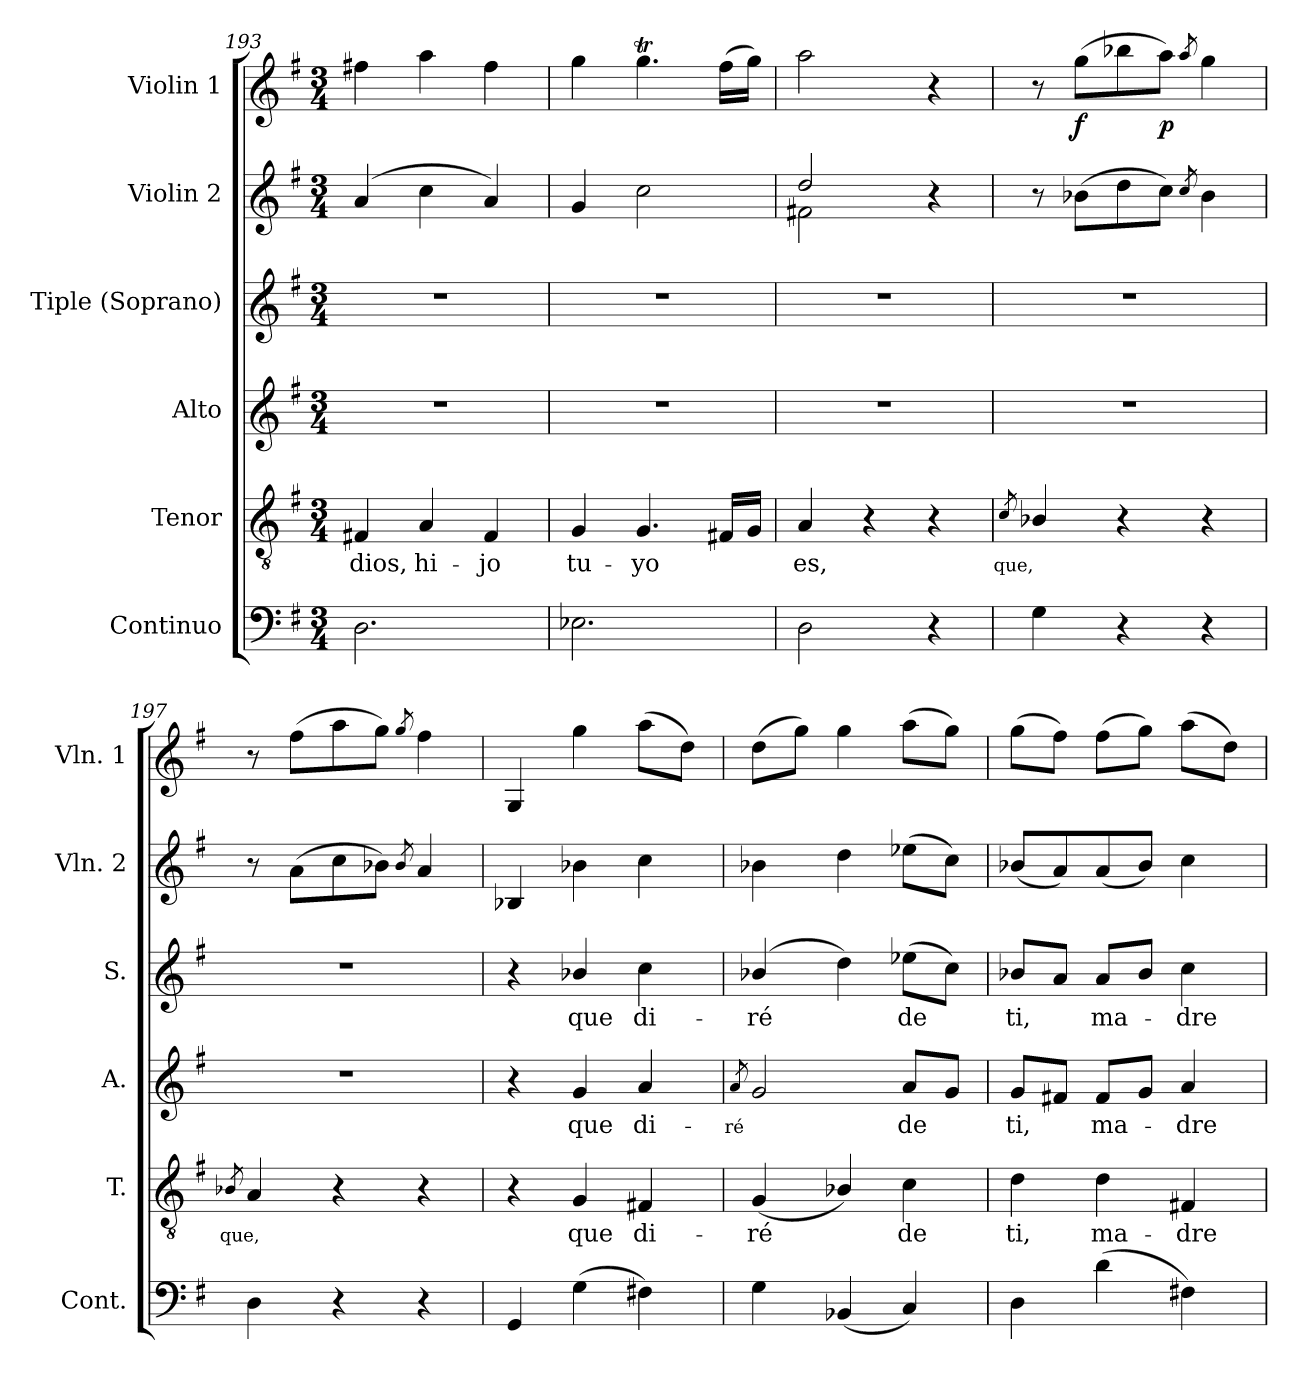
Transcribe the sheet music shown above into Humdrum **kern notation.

**kern	**kern	**text	**kern	**text	**kern	**text	**kern	**kern	**dynam
*part6	*part5	*part5	*part4	*part4	*part3	*part3	*part2	*part1	*part1
*staff6	*staff5	*staff5	*staff4	*staff4	*staff3	*staff3	*staff2	*staff1	*staff1
*I"Continuo	*I"Tenor	*	*I"Alto	*	*I"Tiple (Soprano)	*	*I"Violin 2	*I"Violin 1	*
*I'Cont.	*I'T.	*	*I'A.	*	*I'S.	*	*I'Vln. 2	*I'Vln. 1	*
*clefF4	*clefGv2	*	*clefG2	*	*clefG2	*	*clefG2	*clefG2	*
*	*ITrd7c12	*	*	*	*	*	*	*	*
*k[f#]	*k[f#]	*	*k[f#]	*	*k[f#]	*	*k[f#]	*k[f#]	*
*G:	*G:	*	*G:	*	*G:	*	*G:	*G:	*
*M3/4	*M3/4	*	*M3/4	*	*M3/4	*	*M3/4	*M3/4	*
=193	=193	=193	=193	=193	=193	=193	=193	=193	=193
!	!	!LO:LY:b:color=#000000	!LO:N:vis=1	!	!LO:N:vis=1	!	!	!	!
2.Di\	4FF#Xi/	dios,	2.r	.	2.r	.	(4ai/	4ff#Xi\	.
!	!	!LO:LY:b:color=#000000	!	!	!	!	!	!	!
.	4AAi/	hi-	.	.	.	.	4cci\	4aai\	.
!	!	!LO:LY:b:color=#000000	!	!	!	!	!	!	!
.	4FF#i/	-jo	.	.	.	.	4ai/)	4ff#i\	.
=194	=194	=194	=194	=194	=194	=194	=194	=194	=194
!	!	!LO:LY:b:color=#000000	!LO:N:vis=1	!	!LO:N:vis=1	!	!	!	!
2.E-Xi\	4GGi/	tu-	2.r	.	2.r	.	4gi/	4ggi\	.
!	!	!LO:LY:b:color=#000000	!	!	!	!	!	!	!
.	4.GGi/	-yo	.	.	.	.	2cci\	4.ggTi\	.
.	16FF#Xi/LL	.	.	.	.	.	.	(16ff#i\LL	.
.	16GGi/JJ	.	.	.	.	.	.	16ggi\JJ)	.
=195	=195	=195	=195	=195	=195	=195	=195	=195	=195
!	!	!LO:LY:b:color=#000000	!LO:N:vis=1	!	!LO:N:vis=1	!	!	!	!
*	*	*	*	*	*	*	*^	*	*
2Di\	4AAi/	es,	2.r	.	2.r	.	2ddi/	2f#Xi\	2aai\	.
.	4r	.	.	.	.	.	.	.	.	.
4r	4r	.	.	.	.	.	4r	4ryy	4r	.
*	*	*	*	*	*	*	*v	*v	*	*
=196	=196	=196	=196	=196	=196	=196	=196	=196	=196
*	*	*	*	*	*	*	*^	*	*
!	!	!LO:LY:b:color=#000000	!	!	!	!	!	!	!	!
*	*	*	*	*	*	*	*v	*v	*	*
.	8qCi/	que,	.	.	.	.	.	.	.
!	!	!	!LO:N:vis=1	!	!LO:N:vis=1	!	!	!	!
4Gi\	4BB-Xi/	.	2.r	.	2.r	.	8r	8r	.
.	.	.	.	.	.	.	(8b-Xi\L	(8ggi\L	f
4r	4r	.	.	.	.	.	8ddi\	8bb-Xi\	.
.	.	.	.	.	.	.	8cci\J)	8aai\J)	p
.	.	.	.	.	.	.	8qcci/	8qaai/	.
4r	4r	.	.	.	.	.	4b-i\	4ggi\	.
=197	=197	=197	=197	=197	=197	=197	=197	=197	=197
!	!	!LO:LY:b:color=#000000	!	!	!	!	!	!	!
.	8qBB-Xi/	que,	.	.	.	.	.	.	.
!	!	!	!LO:N:vis=1	!	!LO:N:vis=1	!	!	!	!
4Di\	4AAi/	.	2.r	.	2.r	.	8r	8r	.
.	.	.	.	.	.	.	(8ai\L	(8ff#i\L	.
4r	4r	.	.	.	.	.	8cci\	8aai\	.
.	.	.	.	.	.	.	8b-Xi\J)	8ggi\J)	.
.	.	.	.	.	.	.	8qb-i/	8qggi/	.
4r	4r	.	.	.	.	.	4ai/	4ff#i\	.
!!LO:PB:g=z
=198	=198	=198	=198	=198	=198	=198	=198	=198	=198
4GGi/	4r	.	4r	.	4r	.	4B-Xi/	4Gi/	.
!	!	!LO:LY:b:color=#000000	!	!	!	!	!	!	!
!	!	!	!	!LO:LY:b:color=#000000	!	!	!	!	!
!	!	!	!	!	!	!LO:LY:b:color=#000000	!	!	!
(4Gi\	4GGi/	que	4gi/	que	4b-Xi/	que	4b-Xi\	4ggi\	.
!	!	!LO:LY:b:color=#000000	!	!	!	!	!	!	!
!	!	!	!	!LO:LY:b:color=#000000	!	!	!	!	!
!	!	!	!	!	!	!LO:LY:b:color=#000000	!	!	!
4F#Xi\)	4FF#Xi/	di-	4ai/	di-	4cci\	di-	4cci\	(8aai\L	.
.	.	.	.	.	.	.	.	8ddi\J)	.
=199	=199	=199	=199	=199	=199	=199	=199	=199	=199
!	!	!	!	!LO:LY:b:color=#000000	!	!	!	!	!
.	.	.	8qai/	-ré	.	.	.	.	.
!	!	!LO:LY:b:color=#000000	!	!	!	!	!	!	!
!	!	!	!	!	!	!LO:LY:b:color=#000000	!	!	!
4Gi\	(4GGi/	-ré	2gi/	.	(4b-Xi/	-ré	4b-Xi\	(8ddi\L	.
.	.	.	.	.	.	.	.	8ggi\J)	.
(4BB-Xi/	4BB-Xi/)	.	.	.	4ddi\)	.	4ddi\	4ggi\	.
!	!	!LO:LY:b:color=#000000	!	!	!	!	!	!	!
!	!	!	!	!LO:LY:b:color=#000000	!	!	!	!	!
!	!	!	!	!	!	!LO:LY:b:color=#000000	!	!	!
4Ci/)	4Ci\	de	8ai/L	de	(8ee-Xi\L	de	(8ee-Xi\L	(8aai\L	.
.	.	.	8gi/J	.	8cci\J)	.	8cci\J)	8ggi\J)	.
=200	=200	=200	=200	=200	=200	=200	=200	=200	=200
!	!	!LO:LY:b:color=#000000	!	!	!	!	!	!	!
!	!	!	!	!LO:LY:b:color=#000000	!	!	!	!	!
!	!	!	!	!	!	!LO:LY:b:color=#000000	!	!	!
4Di\	4Di\	ti,	8gi/L	ti,	8b-Xi/L	ti,	(8b-Xi/L	(8ggi\L	.
.	.	.	8f#Xi/J	.	8ai/J	.	8ai/)	8ff#i\J)	.
!	!	!LO:LY:b:color=#000000	!	!	!	!	!	!	!
!	!	!	!	!LO:LY:b:color=#000000	!	!	!	!	!
!	!	!	!	!	!	!LO:LY:b:color=#000000	!	!	!
(4di\	4Di\	ma-	8f#i/L	ma-	8ai/L	ma-	(8ai/	(8ff#i\L	.
.	.	.	8gi/J	.	8b-i/J	.	8b-i/J)	8ggi\J)	.
!	!	!LO:LY:b:color=#000000	!	!	!	!	!	!	!
!	!	!	!	!LO:LY:b:color=#000000	!	!	!	!	!
!	!	!	!	!	!	!LO:LY:b:color=#000000	!	!	!
4F#Xi\)	4FF#Xi/	-dre	4ai/	-dre	4cci\	-dre	4cci\	(8aai\L	.
.	.	.	.	.	.	.	.	8ddi\J)	.
=	=	=	=	=	=	=	=	=	=
*-	*-	*-	*-	*-	*-	*-	*-	*-	*-
